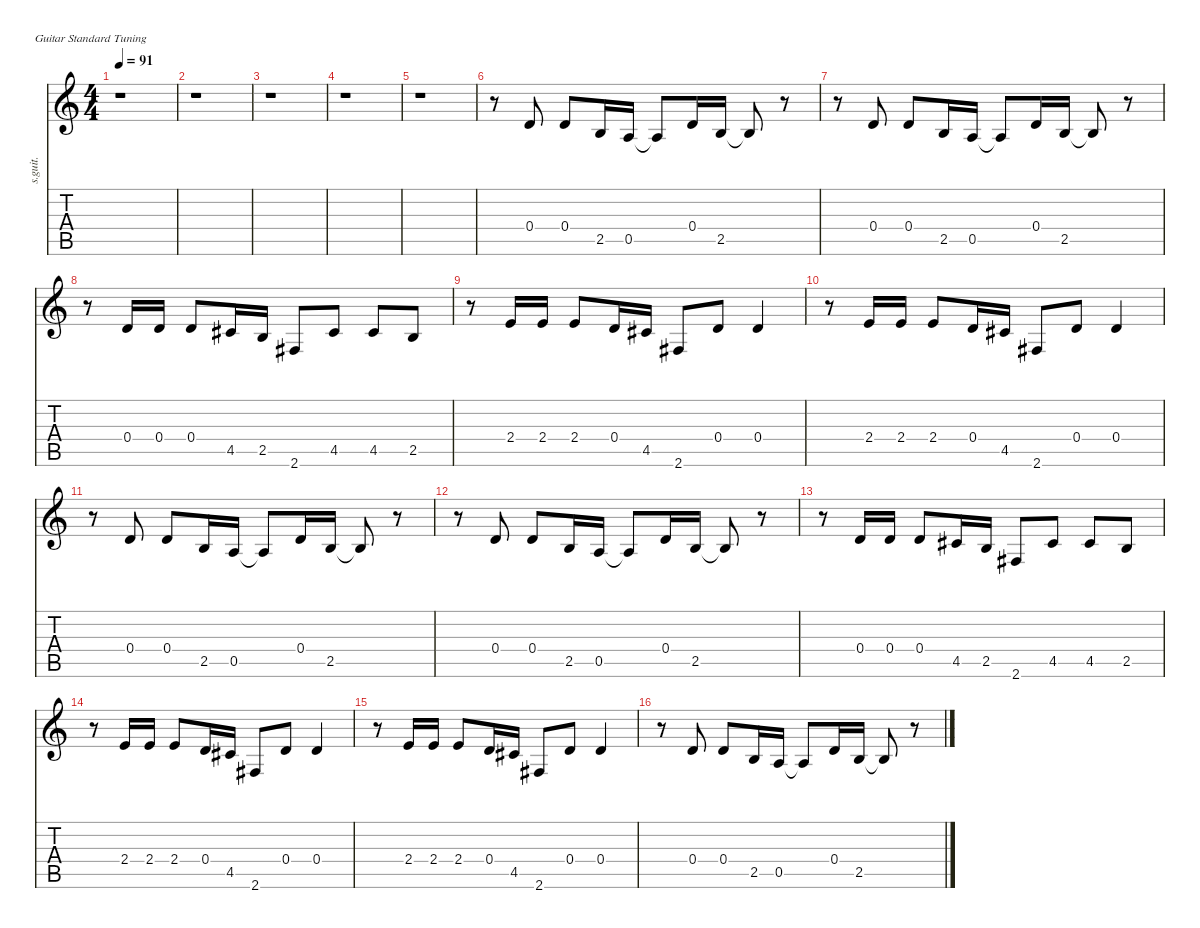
\defaultSystemsLayout 4
\hideDynamics
\bracketExtendMode nobrackets
\track ("Axl Rose (Vocals)" "s.guit.") {instrument synthvoice}
\staff {score tabs}
\tuning (E4 B3 G3 D3 A2 E2)
\displaytranspose 12
\ts (4 4)
\tempo 91
\clef g2
\ks c
r.1{dy mf} |
r.1 |
r.1 |
r.1 |
r.1 |
r.8 0.4.8{lyrics (0 "") lyrics (1 "") lyrics (2 "") lyrics (3 "") lyrics (4 "")} 0.4.8{lyrics (0 "") lyrics (1 "") lyrics (2 "") lyrics (3 "") lyrics (4 "")} 2.5.16{lyrics (0 "") lyrics (1 "") lyrics (2 "") lyrics (3 "") lyrics (4 "")} 0.5.16{lyrics (0 "") lyrics (1 "") lyrics (2 "") lyrics (3 "") lyrics (4 "")} 0.5{t}.8{lyrics (0 "") lyrics (1 "") lyrics (2 "") lyrics (3 "") lyrics (4 "")} 0.4.16{lyrics (0 "") lyrics (1 "") lyrics (2 "") lyrics (3 "") lyrics (4 "")} 2.5.16{lyrics (0 "") lyrics (1 "") lyrics (2 "") lyrics (3 "") lyrics (4 "")} 2.5{t}.8{lyrics (0 "") lyrics (1 "") lyrics (2 "") lyrics (3 "") lyrics (4 "")} r.8 |
r.8 0.4.8{lyrics (0 "") lyrics (1 "") lyrics (2 "") lyrics (3 "") lyrics (4 "")} 0.4.8{lyrics (0 "") lyrics (1 "") lyrics (2 "") lyrics (3 "") lyrics (4 "")} 2.5.16{lyrics (0 "") lyrics (1 "") lyrics (2 "") lyrics (3 "") lyrics (4 "")} 0.5.16{lyrics (0 "") lyrics (1 "") lyrics (2 "") lyrics (3 "") lyrics (4 "")} 0.5{t}.8{lyrics (0 "") lyrics (1 "") lyrics (2 "") lyrics (3 "") lyrics (4 "")} 0.4.16{lyrics (0 "") lyrics (1 "") lyrics (2 "") lyrics (3 "") lyrics (4 "")} 2.5.16{lyrics (0 "") lyrics (1 "") lyrics (2 "") lyrics (3 "") lyrics (4 "")} 2.5{t}.8{lyrics (0 "") lyrics (1 "") lyrics (2 "") lyrics (3 "") lyrics (4 "")} r.8 |
r.8 0.4.16{lyrics (0 "") lyrics (1 "") lyrics (2 "") lyrics (3 "") lyrics (4 "")} 0.4.16{lyrics (0 "") lyrics (1 "") lyrics (2 "") lyrics (3 "") lyrics (4 "")} 0.4.8{lyrics (0 "") lyrics (1 "") lyrics (2 "") lyrics (3 "") lyrics (4 "")} 4.5{acc #}.16{lyrics (0 "") lyrics (1 "") lyrics (2 "") lyrics (3 "") lyrics (4 "")} 2.5.16{lyrics (0 "") lyrics (1 "") lyrics (2 "") lyrics (3 "") lyrics (4 "")} 2.6{acc #}.8{lyrics (0 "") lyrics (1 "") lyrics (2 "") lyrics (3 "") lyrics (4 "")} 4.5{acc #}.8{lyrics (0 "") lyrics (1 "") lyrics (2 "") lyrics (3 "") lyrics (4 "")} 4.5{acc #}.8{lyrics (0 "") lyrics (1 "") lyrics (2 "") lyrics (3 "") lyrics (4 "")} 2.5.8{lyrics (0 "") lyrics (1 "") lyrics (2 "") lyrics (3 "") lyrics (4 "")} |
r.8 2.4.16{lyrics (0 "") lyrics (1 "") lyrics (2 "") lyrics (3 "") lyrics (4 "")} 2.4.16{lyrics (0 "") lyrics (1 "") lyrics (2 "") lyrics (3 "") lyrics (4 "")} 2.4.8{lyrics (0 "") lyrics (1 "") lyrics (2 "") lyrics (3 "") lyrics (4 "")} 0.4.16{lyrics (0 "") lyrics (1 "") lyrics (2 "") lyrics (3 "") lyrics (4 "")} 4.5{acc #}.16{lyrics (0 "") lyrics (1 "") lyrics (2 "") lyrics (3 "") lyrics (4 "")} 2.6{acc #}.8{lyrics (0 "") lyrics (1 "") lyrics (2 "") lyrics (3 "") lyrics (4 "")} 0.4.8{lyrics (0 "") lyrics (1 "") lyrics (2 "") lyrics (3 "") lyrics (4 "")} 0.4.4{lyrics (0 "") lyrics (1 "") lyrics (2 "") lyrics (3 "") lyrics (4 "")} |
r.8 2.4.16{lyrics (0 "") lyrics (1 "") lyrics (2 "") lyrics (3 "") lyrics (4 "")} 2.4.16{lyrics (0 "") lyrics (1 "") lyrics (2 "") lyrics (3 "") lyrics (4 "")} 2.4.8{lyrics (0 "") lyrics (1 "") lyrics (2 "") lyrics (3 "") lyrics (4 "")} 0.4.16{lyrics (0 "") lyrics (1 "") lyrics (2 "") lyrics (3 "") lyrics (4 "")} 4.5{acc #}.16{lyrics (0 "") lyrics (1 "") lyrics (2 "") lyrics (3 "") lyrics (4 "")} 2.6{acc #}.8{lyrics (0 "") lyrics (1 "") lyrics (2 "") lyrics (3 "") lyrics (4 "")} 0.4.8{lyrics (0 "") lyrics (1 "") lyrics (2 "") lyrics (3 "") lyrics (4 "")} 0.4.4{lyrics (0 "") lyrics (1 "") lyrics (2 "") lyrics (3 "") lyrics (4 "")} |
r.8 0.4.8{lyrics (0 "") lyrics (1 "") lyrics (2 "") lyrics (3 "") lyrics (4 "")} 0.4.8{lyrics (0 "") lyrics (1 "") lyrics (2 "") lyrics (3 "") lyrics (4 "")} 2.5.16{lyrics (0 "") lyrics (1 "") lyrics (2 "") lyrics (3 "") lyrics (4 "")} 0.5.16{lyrics (0 "") lyrics (1 "") lyrics (2 "") lyrics (3 "") lyrics (4 "")} 0.5{t}.8{lyrics (0 "") lyrics (1 "") lyrics (2 "") lyrics (3 "") lyrics (4 "")} 0.4.16{lyrics (0 "") lyrics (1 "") lyrics (2 "") lyrics (3 "") lyrics (4 "")} 2.5.16{lyrics (0 "") lyrics (1 "") lyrics (2 "") lyrics (3 "") lyrics (4 "")} 2.5{t}.8{lyrics (0 "") lyrics (1 "") lyrics (2 "") lyrics (3 "") lyrics (4 "")} r.8 |
r.8 0.4.8{lyrics (0 "") lyrics (1 "") lyrics (2 "") lyrics (3 "") lyrics (4 "")} 0.4.8{lyrics (0 "") lyrics (1 "") lyrics (2 "") lyrics (3 "") lyrics (4 "")} 2.5.16{lyrics (0 "") lyrics (1 "") lyrics (2 "") lyrics (3 "") lyrics (4 "")} 0.5.16{lyrics (0 "") lyrics (1 "") lyrics (2 "") lyrics (3 "") lyrics (4 "")} 0.5{t}.8{lyrics (0 "") lyrics (1 "") lyrics (2 "") lyrics (3 "") lyrics (4 "")} 0.4.16{lyrics (0 "") lyrics (1 "") lyrics (2 "") lyrics (3 "") lyrics (4 "")} 2.5.16{lyrics (0 "") lyrics (1 "") lyrics (2 "") lyrics (3 "") lyrics (4 "")} 2.5{t}.8{lyrics (0 "") lyrics (1 "") lyrics (2 "") lyrics (3 "") lyrics (4 "")} r.8 |
r.8 0.4.16{lyrics (0 "") lyrics (1 "") lyrics (2 "") lyrics (3 "") lyrics (4 "")} 0.4.16{lyrics (0 "") lyrics (1 "") lyrics (2 "") lyrics (3 "") lyrics (4 "")} 0.4.8{lyrics (0 "") lyrics (1 "") lyrics (2 "") lyrics (3 "") lyrics (4 "")} 4.5{acc #}.16{lyrics (0 "") lyrics (1 "") lyrics (2 "") lyrics (3 "") lyrics (4 "")} 2.5.16{lyrics (0 "") lyrics (1 "") lyrics (2 "") lyrics (3 "") lyrics (4 "")} 2.6{acc #}.8{lyrics (0 "") lyrics (1 "") lyrics (2 "") lyrics (3 "") lyrics (4 "")} 4.5{acc #}.8{lyrics (0 "") lyrics (1 "") lyrics (2 "") lyrics (3 "") lyrics (4 "")} 4.5{acc #}.8{lyrics (0 "") lyrics (1 "") lyrics (2 "") lyrics (3 "") lyrics (4 "")} 2.5.8{lyrics (0 "") lyrics (1 "") lyrics (2 "") lyrics (3 "") lyrics (4 "")} |
r.8 2.4.16{lyrics (0 "") lyrics (1 "") lyrics (2 "") lyrics (3 "") lyrics (4 "")} 2.4.16{lyrics (0 "") lyrics (1 "") lyrics (2 "") lyrics (3 "") lyrics (4 "")} 2.4.8{lyrics (0 "") lyrics (1 "") lyrics (2 "") lyrics (3 "") lyrics (4 "")} 0.4.16{lyrics (0 "") lyrics (1 "") lyrics (2 "") lyrics (3 "") lyrics (4 "")} 4.5{acc #}.16{lyrics (0 "") lyrics (1 "") lyrics (2 "") lyrics (3 "") lyrics (4 "")} 2.6{acc #}.8{lyrics (0 "") lyrics (1 "") lyrics (2 "") lyrics (3 "") lyrics (4 "")} 0.4.8{lyrics (0 "") lyrics (1 "") lyrics (2 "") lyrics (3 "") lyrics (4 "")} 0.4.4{lyrics (0 "") lyrics (1 "") lyrics (2 "") lyrics (3 "") lyrics (4 "")} |
r.8 2.4.16{lyrics (0 "") lyrics (1 "") lyrics (2 "") lyrics (3 "") lyrics (4 "")} 2.4.16{lyrics (0 "") lyrics (1 "") lyrics (2 "") lyrics (3 "") lyrics (4 "")} 2.4.8{lyrics (0 "") lyrics (1 "") lyrics (2 "") lyrics (3 "") lyrics (4 "")} 0.4.16{lyrics (0 "") lyrics (1 "") lyrics (2 "") lyrics (3 "") lyrics (4 "")} 4.5{acc #}.16{lyrics (0 "") lyrics (1 "") lyrics (2 "") lyrics (3 "") lyrics (4 "")} 2.6{acc #}.8{lyrics (0 "") lyrics (1 "") lyrics (2 "") lyrics (3 "") lyrics (4 "")} 0.4.8{lyrics (0 "") lyrics (1 "") lyrics (2 "") lyrics (3 "") lyrics (4 "")} 0.4.4{lyrics (0 "") lyrics (1 "") lyrics (2 "") lyrics (3 "") lyrics (4 "")} |
r.8 0.4.8{lyrics (0 "") lyrics (1 "") lyrics (2 "") lyrics (3 "") lyrics (4 "")} 0.4.8{lyrics (0 "") lyrics (1 "") lyrics (2 "") lyrics (3 "") lyrics (4 "")} 2.5.16{lyrics (0 "") lyrics (1 "") lyrics (2 "") lyrics (3 "") lyrics (4 "")} 0.5.16{lyrics (0 "") lyrics (1 "") lyrics (2 "") lyrics (3 "") lyrics (4 "")} 0.5{t}.8{lyrics (0 "") lyrics (1 "") lyrics (2 "") lyrics (3 "") lyrics (4 "")} 0.4.16{lyrics (0 "") lyrics (1 "") lyrics (2 "") lyrics (3 "") lyrics (4 "")} 2.5.16{lyrics (0 "") lyrics (1 "") lyrics (2 "") lyrics (3 "") lyrics (4 "")} 2.5{t}.8{lyrics (0 "") lyrics (1 "") lyrics (2 "") lyrics (3 "") lyrics (4 "")} r.8
